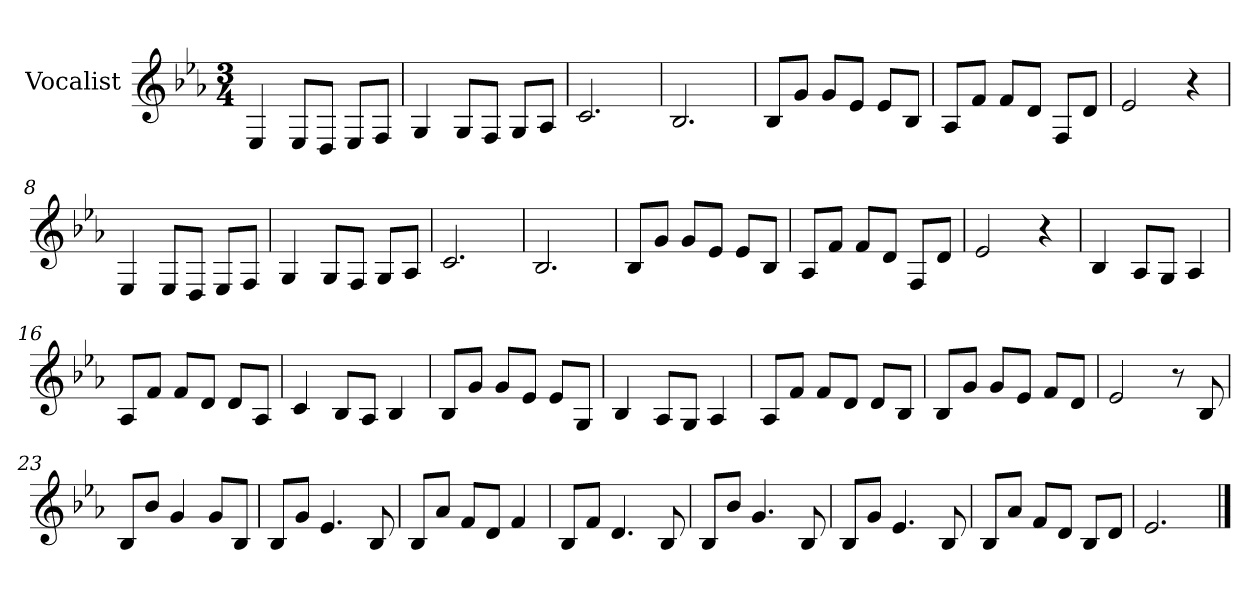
**kern
*part1
*staff1
*I"Vocalist
*k[b-e-a-]
*E-:
*M3/4
=1
4E-
8E-L
8DJ
8E-L
8FJ
=2
4G
8GL
8FJ
8GL
8A-J
=3
2.c
=4
2.B-
=5
8B-L
8gJ
8gL
8e-J
8e-L
8B-J
=6
8A-L
8fJ
8fL
8dJ
8FL
8dJ
=7
2e-
4r
=8
4E-
8E-L
8DJ
8E-L
8FJ
=9
4G
8GL
8FJ
8GL
8A-J
=10
2.c
=11
2.B-
=12
8B-L
8gJ
8gL
8e-J
8e-L
8B-J
=13
8A-L
8fJ
8fL
8dJ
8FL
8dJ
=14
2e-
4r
=15
4B-
8A-L
8GJ
4A-
=16
8A-L
8fJ
8fL
8dJ
8dL
8A-J
=17
4c
8B-L
8A-J
4B-
=18
8B-L
8gJ
8gL
8e-J
8e-L
8GJ
=19
4B-
8A-L
8GJ
4A-
=20
8A-L
8fJ
8fL
8dJ
8dL
8B-J
=21
8B-L
8gJ
8gL
8e-J
8fL
8dJ
=22
2e-
8r
8B-
=23
8B-L
8b-J
4g
8gL
8B-J
=24
8B-L
8gJ
4.e-
8B-
=25
8B-L
8a-J
8fL
8dJ
4f
=26
8B-L
8fJ
4.d
8B-
=27
8B-L
8b-J
4.g
8B-
=28
8B-L
8gJ
4.e-
8B-
=29
8B-L
8a-J
8fL
8dJ
8B-L
8dJ
=30
2.e-
==
*-
